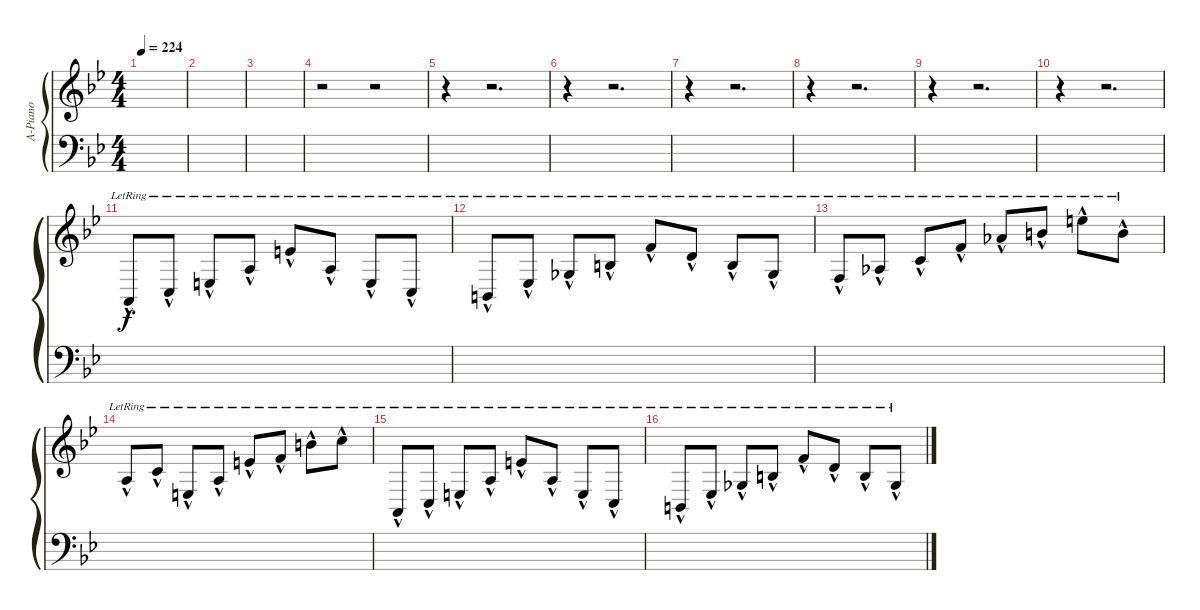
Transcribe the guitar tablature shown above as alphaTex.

\defaultSystemsLayout 4
\bracketExtendMode groupsimilarinstruments
\otherSystemsTrackNameOrientation horizontal
\track ("Acoustic Piano" "A-Piano") {instrument acousticgrandpiano}
\staff {score}
\tuning (E4 B3 G3 D3 A2 E2)
\ts (4 4)
\tempo 224
\clef g2
\scale
0.474178
\ks bb
|
\scale
0.262911 |
\scale
0.262911 |
\scale
0.333333 r.2 r.2 |
\scale
0.333333 r.4 r.2{d} |
\scale
0.333333 r.4 r.2{d} |
\scale
0.333333 r.4 r.2{d} |
\scale
0.333333 r.4 r.2{d} |
\scale
0.333333 r.4 r.2{d} |
\scale
0.333333 r.4 r.2{d} |
\scale
0.333333 5.6{hac lr acc forcenatural}.8 8.6{hac lr acc forcenatural}.8 7.5{hac lr acc forcenatural}.8 7.4{hac lr acc forcenatural}.8 9.3{hac lr acc forcenatural}.8 7.4{hac lr acc forcenatural}.8 7.5{hac lr acc forcenatural}.8 8.6{hac lr acc forcenatural}.8 |
\scale
0.333333 7.6{hac lr acc forcenatural}.8 6.5{hac lr acc b}.8 4.4{hac lr acc b}.8 4.3{hac lr acc forcenatural}.8 6.2{hac lr acc forcenatural}.8 7.3{hac lr acc forcenatural}.8 9.4{hac lr acc forcenatural}.8 9.5{hac lr acc b}.8 |
\scale
0.333333 8.5{hac lr acc forcenatural}.8 11.5{hac lr acc b}.8 10.4{hac lr acc forcenatural}.8 10.3{hac lr acc forcenatural}.8 13.3{hac lr acc b}.8 12.2{hac lr acc forcenatural}.8 12.1{hac lr acc forcenatural}.8 12.2{hac lr acc forcenatural}.8 |
\scale
0.333333 12.5{hac lr acc forcenatural}.8 10.4{hac lr acc forcenatural}.8 7.5{hac lr acc forcenatural}.8 7.4{hac lr acc forcenatural}.8 5.2{hac lr acc forcenatural}.8 6.2{hac lr acc forcenatural}.8 7.1{hac lr acc forcenatural}.8 8.1{hac lr acc forcenatural}.8 |
\scale
0.333333 5.6{hac lr acc forcenatural}.8 8.6{hac lr acc forcenatural}.8 7.5{hac lr acc forcenatural}.8 7.4{hac lr acc forcenatural}.8 9.3{hac lr acc forcenatural}.8 7.4{hac lr acc forcenatural}.8 7.5{hac lr acc forcenatural}.8 8.6{hac lr acc forcenatural}.8 |
\scale
0.333333 7.6{hac lr acc forcenatural}.8 6.5{hac lr acc b}.8 4.4{hac lr acc b}.8 4.3{hac lr acc forcenatural}.8 6.2{hac lr acc forcenatural}.8 7.3{hac lr acc forcenatural}.8 9.4{hac lr acc forcenatural}.8 9.5{hac lr acc b}.8
\staff {score}
\tuning (G2 D2 A1 E1)
\clef f4
\ottava regular
\simile none
\ks bb
|
|
|
|
|
|
|
|
|
|
|
|
|
|
|
